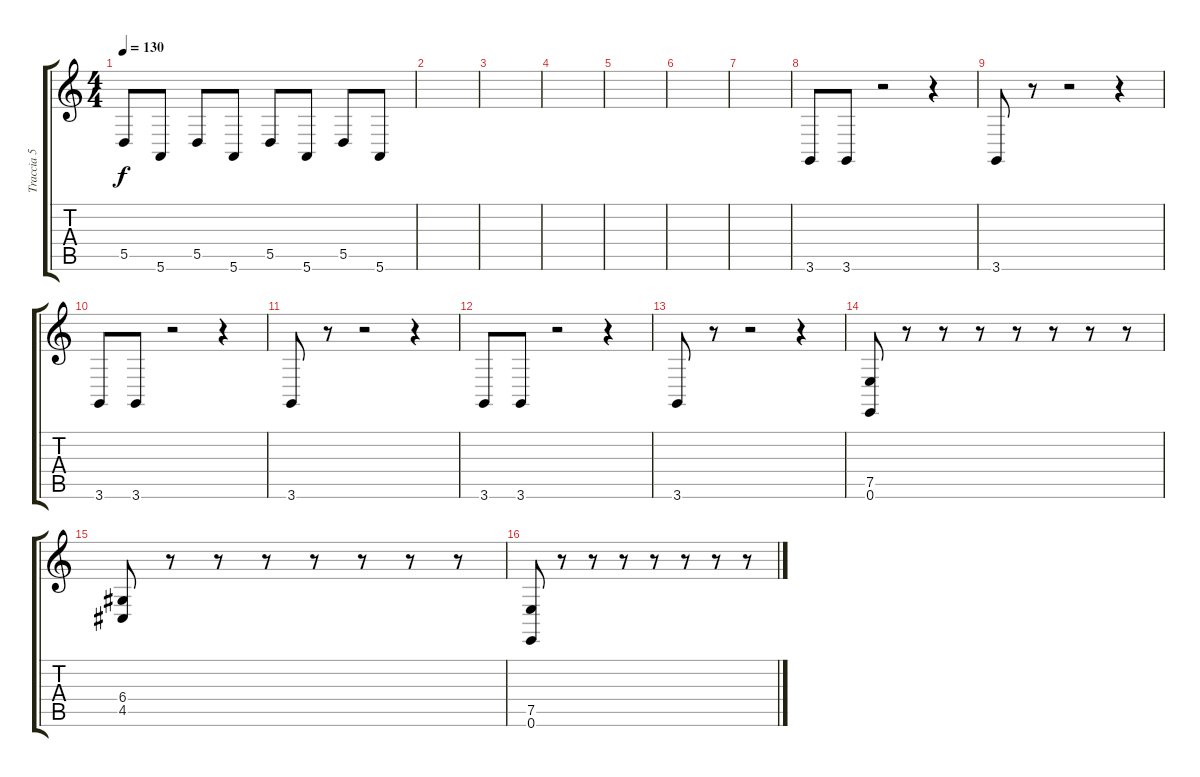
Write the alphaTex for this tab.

\track ("Traccia 5" "Traccia 5") {instrument timpani}
\staff {score tabs}
\tuning (E4 B3 G3 D3 A2 E2) {hide}
\ts (4 4)
\tempo 130
\clef g2
\ks c
5.5.8{dy f} 5.6.8 5.5.8 5.6.8 5.5.8 5.6.8 5.5.8 5.6.8 |
|
|
|
|
|
|
3.6.8{volume 15} 3.6.8 r.2 r.4 |
3.6.8{volume 15} r.8 r.2 r.4 |
3.6.8{volume 15} 3.6.8 r.2 r.4 |
3.6.8{volume 15} r.8 r.2 r.4 |
3.6.8{volume 15} 3.6.8 r.2 r.4 |
3.6.8{volume 15} r.8 r.2 r.4 |
(7.5 0.6).8 r.8 r.8 r.8 r.8 r.8 r.8 r.8 |
(6.4 4.5).8 r.8 r.8 r.8 r.8 r.8 r.8 r.8 |
(7.5 0.6).8 r.8 r.8 r.8 r.8 r.8 r.8 r.8
